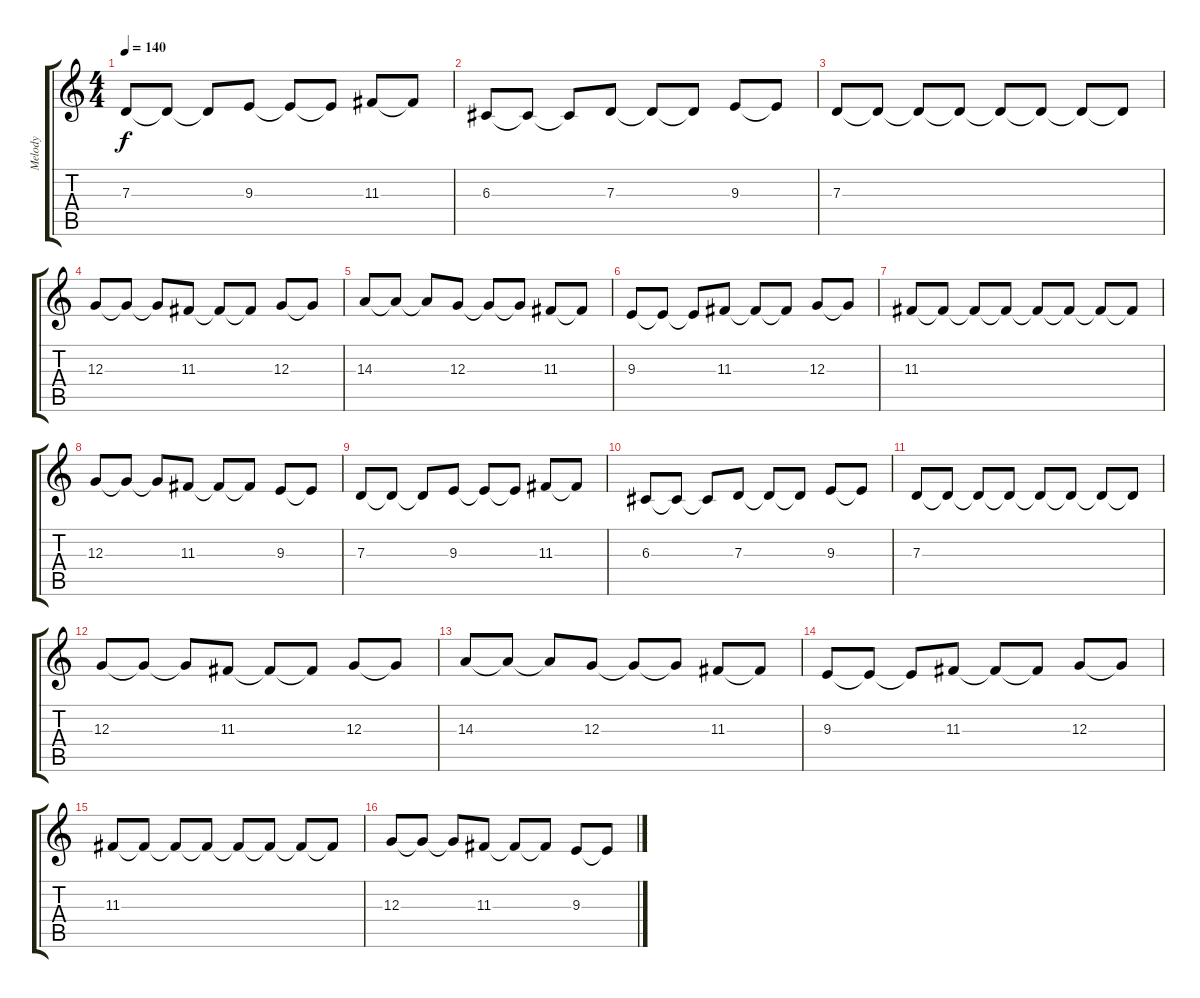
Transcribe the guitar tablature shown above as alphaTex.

\track ("Melody" "Melody") {instrument lead2sawtooth}
\staff {score tabs}
\tuning (E4 B3 G3 D3 A2 E2) {hide}
\ts (4 4)
\tempo 140
\clef g2
\ks c
7.3.8{dy f volume 16 instrument lead2sawtooth} 7.3{t}.8 7.3{t}.8 9.3.8 9.3{t}.8 9.3{t}.8 11.3.8 11.3{t}.8 |
6.3.8 6.3{t}.8 6.3{t}.8 7.3.8 7.3{t}.8 7.3{t}.8 9.3.8 9.3{t}.8 |
7.3.8 7.3{t}.8 7.3{t}.8 7.3{t}.8 7.3{t}.8 7.3{t}.8 7.3{t}.8 7.3{t}.8 |
12.3.8 12.3{t}.8 12.3{t}.8 11.3.8 11.3{t}.8 11.3{t}.8 12.3.8 12.3{t}.8 |
14.3.8 14.3{t}.8 14.3{t}.8 12.3.8 12.3{t}.8 12.3{t}.8 11.3.8 11.3{t}.8 |
9.3.8 9.3{t}.8 9.3{t}.8 11.3.8 11.3{t}.8 11.3{t}.8 12.3.8 12.3{t}.8 |
11.3.8 11.3{t}.8 11.3{t}.8 11.3{t}.8 11.3{t}.8 11.3{t}.8 11.3{t}.8 11.3{t}.8 |
12.3.8 12.3{t}.8 12.3{t}.8 11.3.8 11.3{t}.8 11.3{t}.8 9.3.8 9.3{t}.8 |
7.3.8{volume 16 instrument lead2sawtooth} 7.3{t}.8 7.3{t}.8 9.3.8 9.3{t}.8 9.3{t}.8 11.3.8 11.3{t}.8 |
6.3.8 6.3{t}.8 6.3{t}.8 7.3.8 7.3{t}.8 7.3{t}.8 9.3.8 9.3{t}.8 |
7.3.8 7.3{t}.8 7.3{t}.8 7.3{t}.8 7.3{t}.8 7.3{t}.8 7.3{t}.8 7.3{t}.8 |
12.3.8 12.3{t}.8 12.3{t}.8 11.3.8 11.3{t}.8 11.3{t}.8 12.3.8 12.3{t}.8 |
14.3.8 14.3{t}.8 14.3{t}.8 12.3.8 12.3{t}.8 12.3{t}.8 11.3.8 11.3{t}.8 |
9.3.8 9.3{t}.8 9.3{t}.8 11.3.8 11.3{t}.8 11.3{t}.8 12.3.8 12.3{t}.8 |
11.3.8 11.3{t}.8 11.3{t}.8 11.3{t}.8 11.3{t}.8 11.3{t}.8 11.3{t}.8 11.3{t}.8 |
12.3.8 12.3{t}.8 12.3{t}.8 11.3.8 11.3{t}.8 11.3{t}.8 9.3.8 9.3{t}.8
